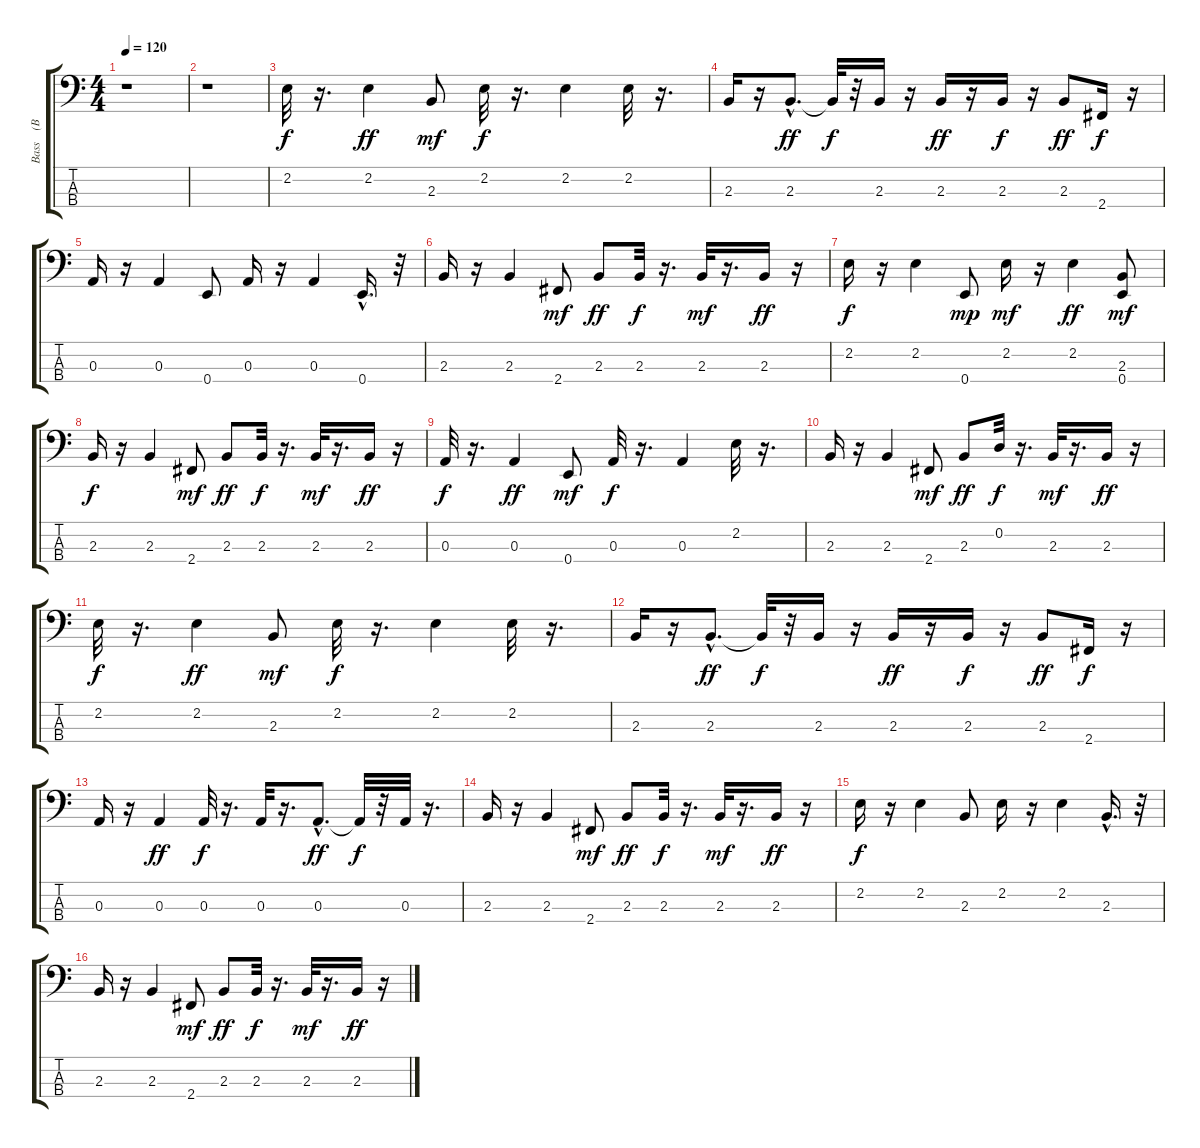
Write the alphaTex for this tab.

\track ("Bass    (BB)" "Bass    (B") {instrument fretlessbass}
\staff {score tabs}
\tuning (G2 D2 A1 E1) {hide}
\ts (4 4)
\tempo 120
\clef f4
\ks c
r.1{dy f instrument fretlessbass} |
r.1 |
2.2.32{instrument fretlessbass} r.16{d} 2.2.4{dy ff} 2.3.8{dy mf} 2.2.32{dy f} r.16{d} 2.2.4 2.2.32 r.16{d} |
2.3.16 r.16 2.3{hac}.8{d dy ff} 2.3{t}.32{dy f} r.32 2.3.16 r.16 2.3.16{dy ff} r.16 2.3.16{dy f} r.16 2.3.8{dy ff} 2.4.16{dy f} r.16 |
0.3.16 r.16 0.3.4 0.4.8 0.3.16 r.16 0.3.4 0.4{hac}.16{d} r.32 |
2.3.16 r.16 2.3.4 2.4.8{dy mf} 2.3.8{dy ff} 2.3.32{dy f} r.16{d} 2.3.32{dy mf} r.16{d} 2.3.16{dy ff} r.16 |
2.2.16{dy f} r.16 2.2.4 0.4.8{dy mp} 2.2.16{dy mf} r.16 2.2.4{dy ff} (2.3 0.4).8{dy mf} |
2.3.16{dy f} r.16 2.3.4 2.4.8{dy mf} 2.3.8{dy ff} 2.3.32{dy f} r.16{d} 2.3.32{dy mf} r.16{d} 2.3.16{dy ff} r.16 |
0.3.32{dy f} r.16{d} 0.3.4{dy ff} 0.4.8{dy mf} 0.3.32{dy f} r.16{d} 0.3.4 2.2.32 r.16{d} |
2.3.16 r.16 2.3.4 2.4.8{dy mf} 2.3.8{dy ff} 0.2.32{dy f} r.16{d} 2.3.32{dy mf} r.16{d} 2.3.16{dy ff} r.16 |
2.2.32{dy f} r.16{d} 2.2.4{dy ff} 2.3.8{dy mf} 2.2.32{dy f} r.16{d} 2.2.4 2.2.32 r.16{d} |
2.3.16 r.16 2.3{hac}.8{d dy ff} 2.3{t}.32{dy f} r.32 2.3.16 r.16 2.3.16{dy ff} r.16 2.3.16{dy f} r.16 2.3.8{dy ff} 2.4.16{dy f} r.16 |
0.3.16 r.16 0.3.4{dy ff} 0.3.32{dy f} r.16{d} 0.3.32 r.16{d} 0.3{hac}.8{d dy ff} 0.3{t}.32{dy f} r.32 0.3.32 r.16{d} |
2.3.16 r.16 2.3.4 2.4.8{dy mf} 2.3.8{dy ff} 2.3.32{dy f} r.16{d} 2.3.32{dy mf} r.16{d} 2.3.16{dy ff} r.16 |
2.2.16{dy f} r.16 2.2.4 2.3.8 2.2.16 r.16 2.2.4 2.3{hac}.16{d} r.32 |
2.3.16 r.16 2.3.4 2.4.8{dy mf} 2.3.8{dy ff} 2.3.32{dy f} r.16{d} 2.3.32{dy mf} r.16{d} 2.3.16{dy ff} r.16
